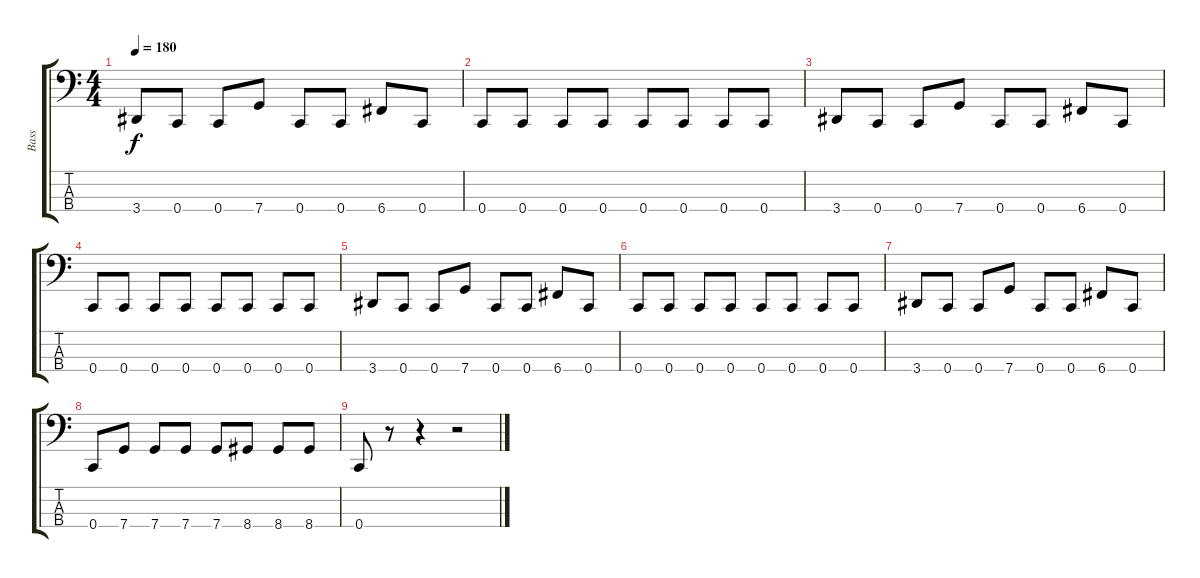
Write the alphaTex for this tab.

\track ("Bass" "Bass") {instrument electricbasspick}
\staff {score tabs}
\tuning (F2 C2 G1 C1) {hide}
\ts (4 4)
\tempo 180
\clef f4
\ks c
3.4.8{dy f} 0.4.8 0.4.8 7.4.8 0.4.8 0.4.8 6.4.8 0.4.8 |
0.4.8 0.4.8 0.4.8 0.4.8 0.4.8 0.4.8 0.4.8 0.4.8 |
3.4.8 0.4.8 0.4.8 7.4.8 0.4.8 0.4.8 6.4.8 0.4.8 |
0.4.8 0.4.8 0.4.8 0.4.8 0.4.8 0.4.8 0.4.8 0.4.8 |
3.4.8 0.4.8 0.4.8 7.4.8 0.4.8 0.4.8 6.4.8 0.4.8 |
0.4.8 0.4.8 0.4.8 0.4.8 0.4.8 0.4.8 0.4.8 0.4.8 |
3.4.8 0.4.8 0.4.8 7.4.8 0.4.8 0.4.8 6.4.8 0.4.8 |
0.4.8 7.4.8 7.4.8 7.4.8 7.4.8 8.4.8 8.4.8 8.4.8 |
0.4.8 r.8 r.4 r.2
